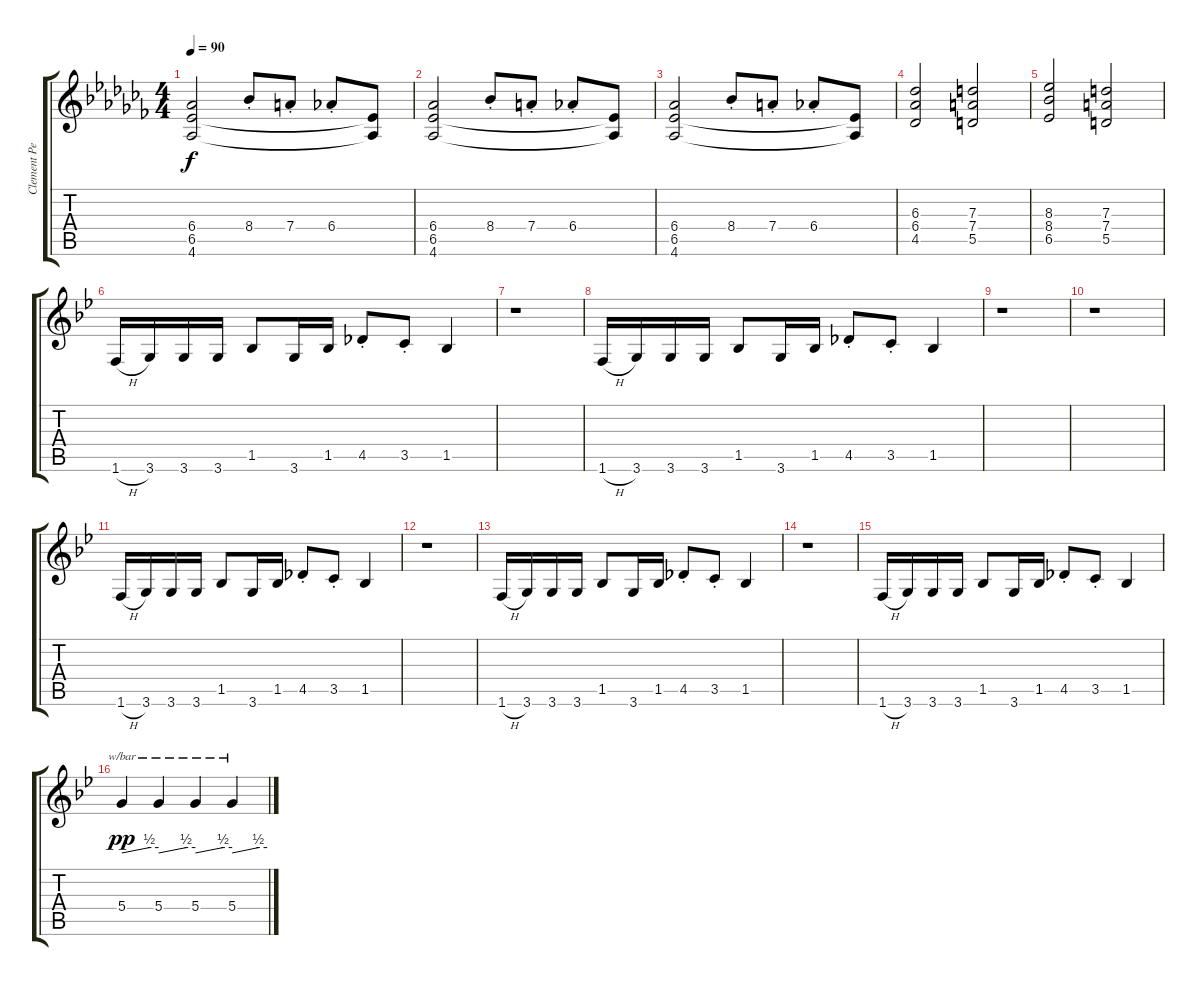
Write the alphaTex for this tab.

\track ("Clement Peerens" "Clement Pe") {instrument distortionguitar}
\staff {score tabs}
\tuning (E4 B3 G3 D3 A2 E2) {hide}
\ts (4 4)
\tempo 90
\clef g2
\ks abminor
(6.4 6.5 4.6).2{dy f} 8.4{st}.8 7.4{st}.8 6.4{st}.8 (6.5{t} 4.6{t}).8 |
(6.4 6.5 4.6).2 8.4{st}.8 7.4{st}.8 6.4{st}.8 (6.5{t} 4.6{t}).8 |
(6.4 6.5 4.6).2 8.4{st}.8 7.4{st}.8 6.4{st}.8 (6.5{t} 4.6{t}).8 |
(6.3 6.4 4.5).2 (7.3 7.4 5.5).2 |
(8.3 8.4 6.5).2 (7.3 7.4 5.5).2 |
\ks gminor
1.6{h}.16 3.6.16 3.6.16 3.6.16 1.5.8 3.6.16 1.5.16 4.5{st}.8 3.5{st}.8 1.5.4 |
r.1 |
1.6{h}.16 3.6.16 3.6.16 3.6.16 1.5.8 3.6.16 1.5.16 4.5{st}.8 3.5{st}.8 1.5.4 |
r.1 |
r.1 |
1.6{h}.16 3.6.16 3.6.16 3.6.16 1.5.8 3.6.16 1.5.16 4.5{st}.8 3.5{st}.8 1.5.4 |
r.1 |
1.6{h}.16 3.6.16 3.6.16 3.6.16 1.5.8 3.6.16 1.5.16 4.5{st}.8 3.5{st}.8 1.5.4 |
r.1 |
1.6{h}.16 3.6.16 3.6.16 3.6.16 1.5.8 3.6.16 1.5.16 4.5{st}.8 3.5{st}.8 1.5.4 |
5.4.4{tbe (custom default 0 0 45 2 60 2) dy pp} 5.4.4{tbe (custom default 0 0 45 2 60 2)} 5.4.4{tbe (custom default 0 0 45 2 60 2)} 5.4.4{tbe (custom default 0 0 45 2 60 2)}
